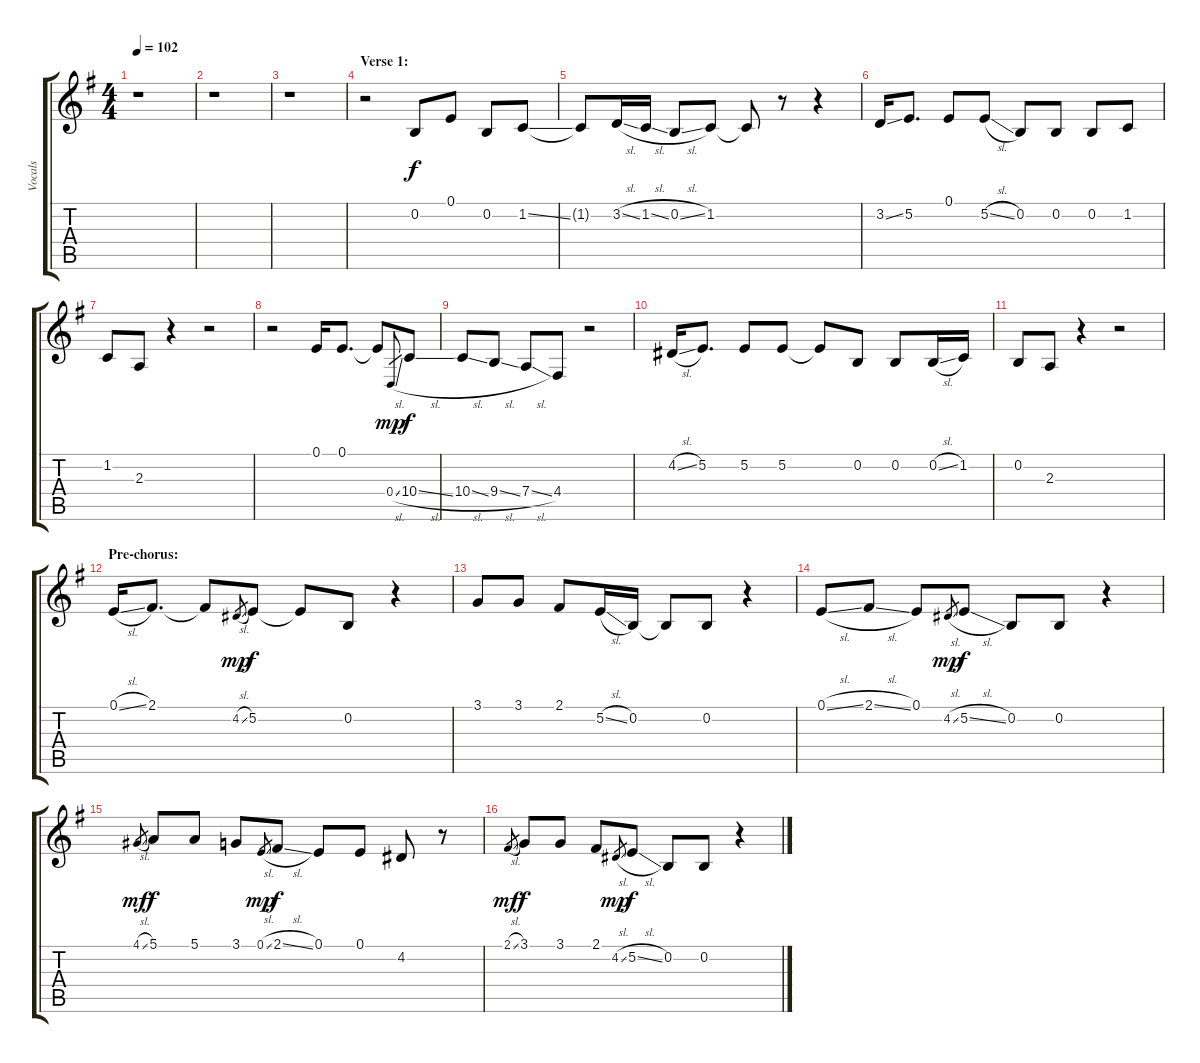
\track ("Vocals" "Vocals") {instrument violin}
\staff {score tabs}
\tuning (E4 B3 G3 D3 A2 E2) {hide}
\ts (4 4)
\tempo 102
\clef g2
\ks eminor
r.1{dy f} |
r.1 |
r.1 |
\section ("" "Verse 1:")
r.2{volume 16} 0.2.8 0.1.8 0.2.8 1.2{ss}.8 |
1.2{t}.8 3.2{sl}.16 1.2{sl}.16 0.2{sl}.8 1.2.8 1.2{t}.8 r.8 r.4 |
3.2{ss}.16 5.2.8{d} 0.1.8 5.2{sl}.8 0.2.8 0.2.8 0.2.8 1.2.8 |
1.2.8 2.3.8 r.4 r.2 |
r.2 0.1.16 0.1.8{d} 0.1{t}.8 0.4{sl}.8{gr dy mp} 10.4{sl}.8{dy f} |
10.4{sl}.8 9.4{sl}.8 7.4{sl}.8 4.4.8 r.2 |
4.2{sl}.16 5.2.8{d} 5.2.8 5.2.8 5.2{t}.8 0.2.8 0.2.8 0.2{sl}.16 1.2.16 |
0.2.8 2.3.8 r.4 r.2 |
\section ("" "Pre-chorus:")
0.1{sl}.16 2.1.8{d} 2.1{t}.8 4.2{sl}.8{gr dy mp} 5.2.8{dy f} 5.2{t}.8 0.2.8 r.4 |
3.1.8 3.1.8 2.1.8 5.2{sl}.16 0.2.16 0.2{t}.8 0.2.8 r.4 |
0.1{sl}.8 2.1{sl}.8 0.1.8 4.2{sl}.8{gr dy mp} 5.2{sl}.8{dy f} 0.2.8 0.2.8 r.4 |
4.1{sl}.8{gr dy mf} 5.1.8{dy f} 5.1.8 3.1.8 0.1{sl}.8{gr dy mp} 2.1{sl}.8{dy f} 0.1.8 0.1.8 4.2.8 r.8 |
2.1{sl}.8{gr dy mf} 3.1.8{dy f} 3.1.8 2.1.8 4.2{sl}.8{gr dy mp} 5.2{sl}.8{dy f} 0.2.8 0.2.8 r.4
